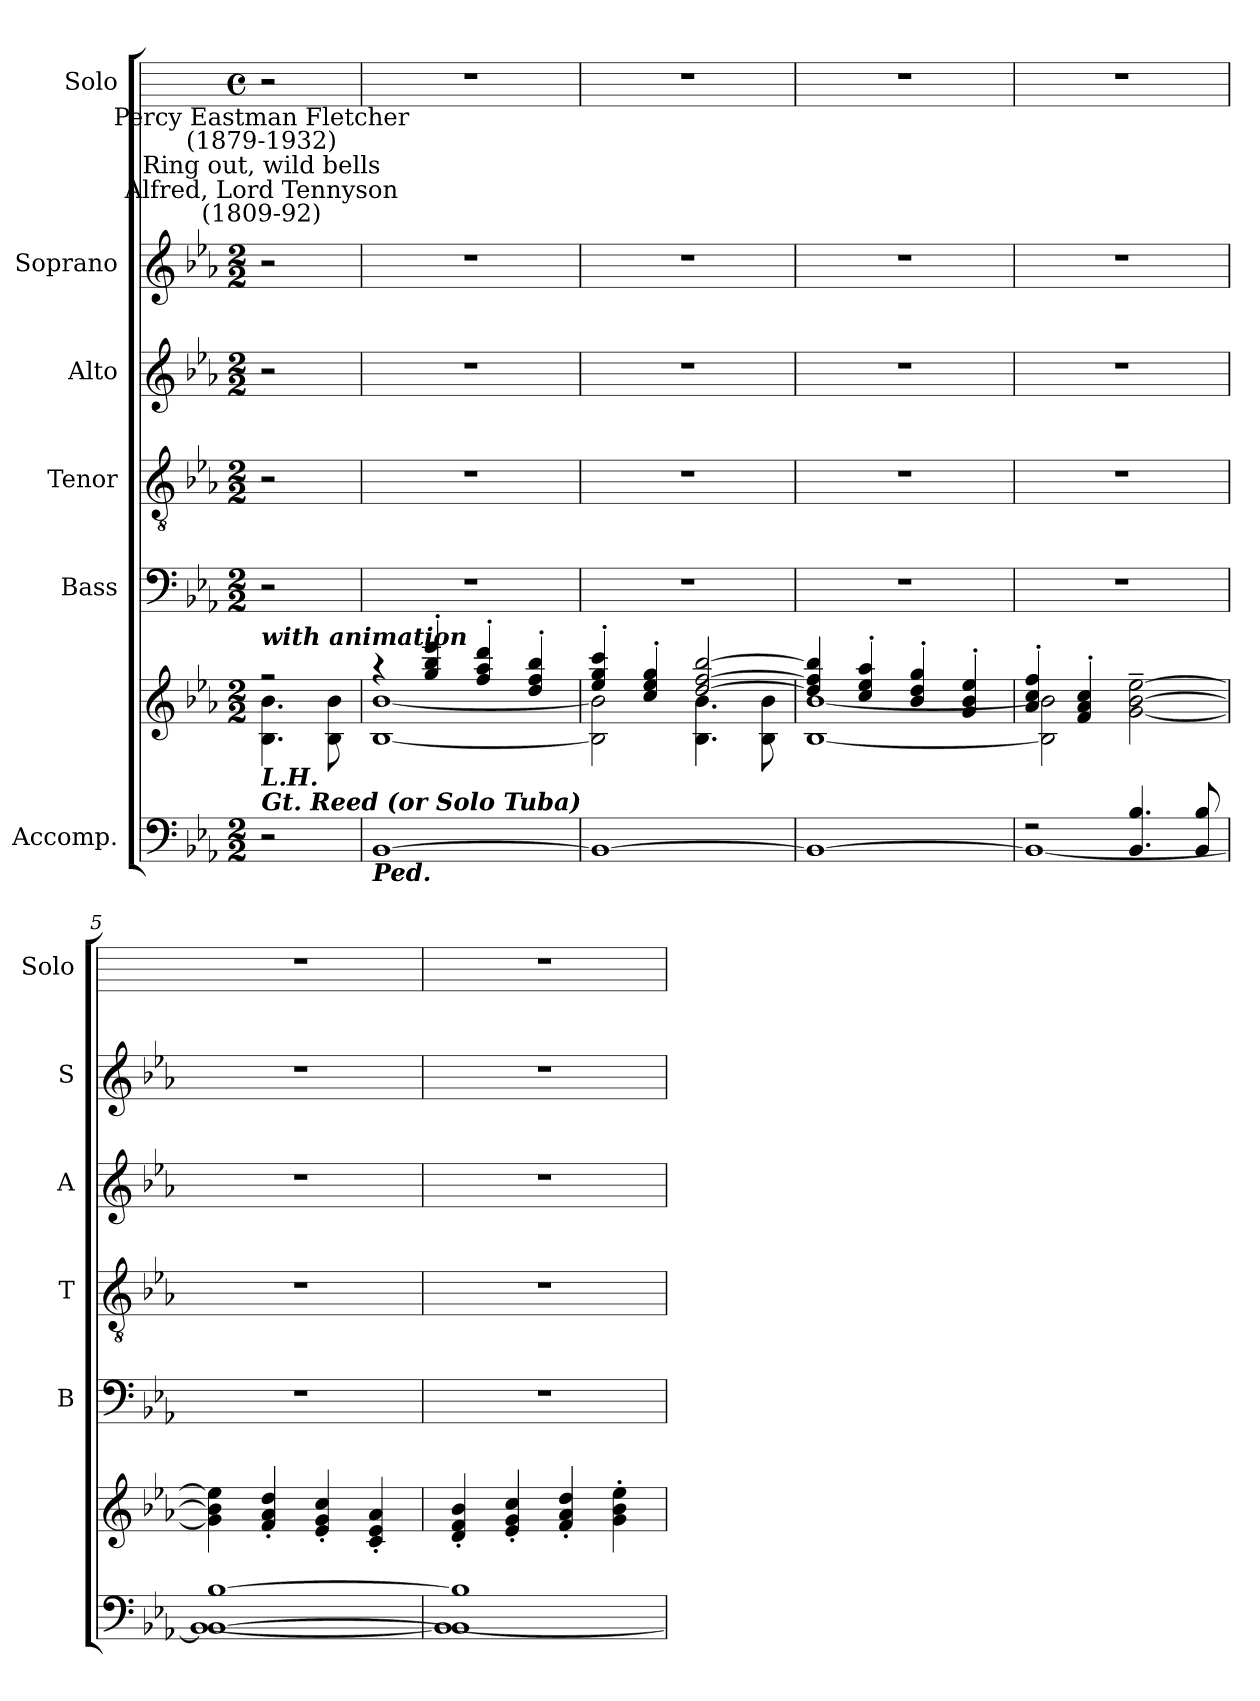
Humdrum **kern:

**kern	**kern	**kern	**kern	**kern	**kern	**kern
*part6	*part6	*part5	*part4	*part3	*part2	*part1
*staff7	*staff6	*staff5	*staff4	*staff3	*staff2	*staff1
*I"Accomp.	*	*I"Bass	*I"Tenor	*I"Alto	*I"Soprano	*I"Solo
*	*	*I'B	*I'T	*I'A	*I'S	*I'Solo
*clefF4	*clefG2	*clefF4	*clefGv2	*clefG2	*clefG2	*
*k[b-e-a-]	*k[b-e-a-]	*k[b-e-a-]	*k[b-e-a-]	*k[b-e-a-]	*k[b-e-a-]	*
*E-:	*E-:	*E-:	*E-:	*E-:	*E-:	*
*M2/2	*M2/2	*M2/2	*M2/2	*M2/2	*M2/2	*M4/4
*	*	*	*	*	*	*met(c)
*MM144	*MM144	*MM144	*MM144	*MM144	*MM144	*MM144
=	=	=	=	=	=	=
*^	*^	*	*	*	*	*
!	!	!	!	!	!	!	!LO:TX:a:cj:t=Alfred, Lord Tennyson\n(1809-92)	!
!	!	!	!	!	!	!	!LO:TX:a:cj:t=Ring out, wild bells	!
!	!	!	!	!	!	!	!LO:TX:a:cj:t=Percy Eastman Fletcher\n(1879-1932)	!
!	!	!LO:TX:a:Bi:t=with animation	!	!	!	!	!	!
!	!	!LO:TX:b:Bi:t=L.H.	!	!	!	!	!	!
!LO:TX:a:Bi:t=Gt. Reed (or Solo Tuba)	!	!	!	!	!	!	!	!
2r	2ryy	2r	4.B-\ 4.b-\	2r	2r	2r	2r	2r
.	.	.	8B-\ 8b-\	.	.	.	.	.
=1	=1	=1	=1	=1	=1	=1	=1	=1
!LO:TX:b:Bi:t=Ped.	!	!	!	!	!	!	!	!
[1BB-/	1ryy	4r	[1B-\ [1b-\	1r	1r	1r	1r	1r
.	.	4gg/' 4bb-/' 4eee-/'	.	.	.	.	.	.
.	.	4ff/' 4aa-/' 4ddd/'	.	.	.	.	.	.
.	.	4dd/' 4ff/' 4bb-/'	.	.	.	.	.	.
=2	=2	=2	=2	=2	=2	=2	=2	=2
1BB-/_	1ryy	4ee-/' 4gg/' 4ccc/'	2B-\] 2b-\]	1r	1r	1r	1r	1r
.	.	4cc/' 4ee-/' 4gg/'	.	.	.	.	.	.
.	.	[2dd/ [2ff/ [2bb-/	4.B-\ 4.b-\	.	.	.	.	.
.	.	.	8B-\ 8b-\	.	.	.	.	.
=3	=3	=3	=3	=3	=3	=3	=3	=3
1BB-/_	1ryy	4dd/] 4ff/] 4bb-/]	[1B-\ [1b-\	1r	1r	1r	1r	1r
.	.	4cc/' 4ee-/' 4aa-/'	.	.	.	.	.	.
.	.	4b-/' 4dd/' 4gg/'	.	.	.	.	.	.
.	.	4g/' 4b-/' 4ee-/'	.	.	.	.	.	.
=4	=4	=4	=4	=4	=4	=4	=4	=4
2r	1BB-\_	4a-/' 4cc/' 4ff/'	2B-\] 2b-\]	1r	1r	1r	1r	1r
.	.	4f/' 4a-/' 4cc/'	.	.	.	.	.	.
4.BB-/ 4.B-/	.	2ryy	[2g\~ [2b-\~ [2ee-\~	.	.	.	.	.
8BB-/ 8B-/	.	.	.	.	.	.	.	.
=5	=5	=5	=5	=5	=5	=5	=5	=5
[1BB-/ [1B-/	1BB-\_	4ryy	4g\] 4b-\] 4ee-\]	1r	1r	1r	1r	1r
.	.	4f/' 4a-/' 4dd/'	2.ryy	.	.	.	.	.
.	.	4e-/' 4g/' 4cc/'	.	.	.	.	.	.
.	.	4c/' 4e-/' 4a-/'	.	.	.	.	.	.
=6	=6	=6	=6	=6	=6	=6	=6	=6
1BB-/] 1B-/]	1BB-\_	4d/' 4f/' 4b-/'	2.ryy	1r	1r	1r	1r	1r
.	.	4e-/' 4g/' 4cc/'	.	.	.	.	.	.
.	.	4f/' 4a-/' 4dd/'	.	.	.	.	.	.
.	.	4ryy	4g\' 4b-\' 4ee-\'	.	.	.	.	.
*v	*v	*	*	*	*	*	*	*
*	*v	*v	*	*	*	*	*
=	=	=	=	=	=	=
*-	*-	*-	*-	*-	*-	*-
